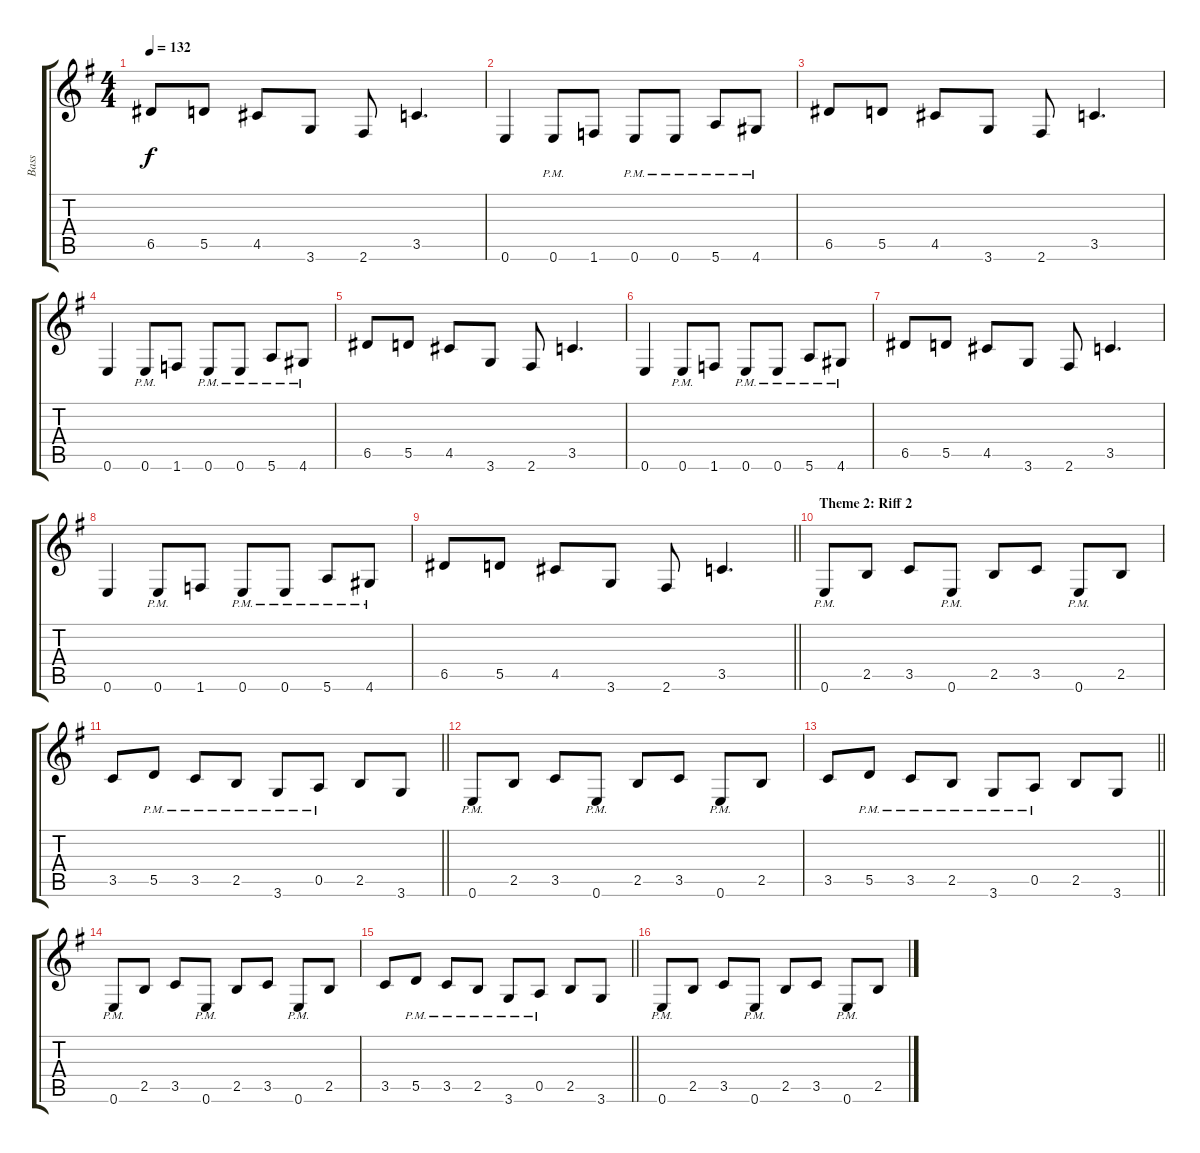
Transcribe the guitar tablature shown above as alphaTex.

\track ("Bass" "Bass") {instrument electricbassfinger}
\staff {score tabs}
\tuning (E4 B3 G3 D3 A2 E2) {hide}
\ts (4 4)
\tempo 132
\clef g2
\ks g
6.5.8{dy f} 5.5.8 4.5.8 3.6.8 2.6.8 3.5.4{d} |
0.6.4 0.6{pm}.8 1.6.8 0.6{pm}.8 0.6{pm}.8 5.6{pm}.8 4.6{pm}.8 |
6.5.8 5.5.8 4.5.8 3.6.8 2.6.8 3.5.4{d} |
0.6.4 0.6{pm}.8 1.6.8 0.6{pm}.8 0.6{pm}.8 5.6{pm}.8 4.6{pm}.8 |
6.5.8 5.5.8 4.5.8 3.6.8 2.6.8 3.5.4{d} |
0.6.4 0.6{pm}.8 1.6.8 0.6{pm}.8 0.6{pm}.8 5.6{pm}.8 4.6{pm}.8 |
6.5.8 5.5.8 4.5.8 3.6.8 2.6.8 3.5.4{d} |
0.6.4 0.6{pm}.8 1.6.8 0.6{pm}.8 0.6{pm}.8 5.6{pm}.8 4.6{pm}.8 |
\barLineRight lightlight
6.5.8 5.5.8 4.5.8 3.6.8 2.6.8 3.5.4{d} |
\section ("" "Theme 2: Riff 2")
0.6{pm}.8 2.5.8 3.5.8 0.6{pm}.8 2.5.8 3.5.8 0.6{pm}.8 2.5.8 |
\barLineRight lightlight
3.5.8 5.5{pm}.8 3.5{pm}.8 2.5{pm}.8 3.6{pm}.8 0.5{pm}.8 2.5.8 3.6.8 |
0.6{pm}.8 2.5.8 3.5.8 0.6{pm}.8 2.5.8 3.5.8 0.6{pm}.8 2.5.8 |
\barLineRight lightlight
3.5.8 5.5{pm}.8 3.5{pm}.8 2.5{pm}.8 3.6{pm}.8 0.5{pm}.8 2.5.8 3.6.8 |
0.6{pm}.8 2.5.8 3.5.8 0.6{pm}.8 2.5.8 3.5.8 0.6{pm}.8 2.5.8 |
\barLineRight lightlight
3.5.8 5.5{pm}.8 3.5{pm}.8 2.5{pm}.8 3.6{pm}.8 0.5{pm}.8 2.5.8 3.6.8 |
0.6{pm}.8 2.5.8 3.5.8 0.6{pm}.8 2.5.8 3.5.8 0.6{pm}.8 2.5.8
